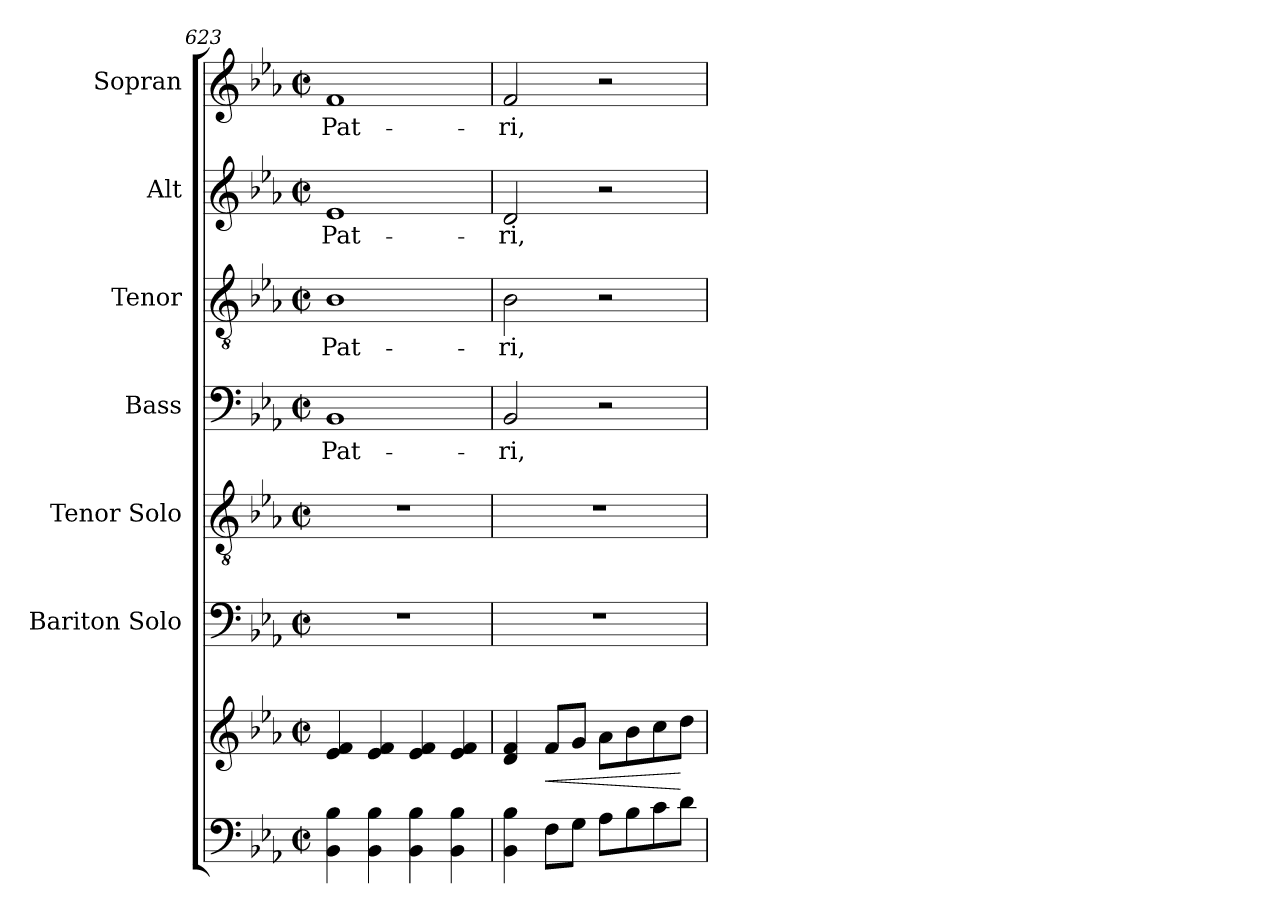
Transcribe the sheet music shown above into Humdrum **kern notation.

**kern	**kern	**dynam	**kern	**kern	**kern	**text	**kern	**text	**kern	**text	**kern	**text
*part7	*part7	*part7	*part6	*part5	*part4	*part4	*part3	*part3	*part2	*part2	*part1	*part1
*staff8	*staff7	*staff7/8	*staff6	*staff5	*staff4	*staff4	*staff3	*staff3	*staff2	*staff2	*staff1	*staff1
*	*	*	*I"Bariton Solo	*I"Tenor Solo	*I"Bass	*	*I"Tenor	*	*I"Alt	*	*I"Sopran	*
*	*	*	*	*	*I'B.	*	*I'T.	*	*I'A.	*	*I'S.	*
*clefF4	*clefG2	*	*clefF4	*clefGv2	*clefF4	*	*clefGv2	*	*clefG2	*	*clefG2	*
*k[b-e-a-]	*k[b-e-a-]	*	*k[b-e-a-]	*k[b-e-a-]	*k[b-e-a-]	*	*k[b-e-a-]	*	*k[b-e-a-]	*	*k[b-e-a-]	*
*E-:	*E-:	*	*E-:	*E-:	*E-:	*	*E-:	*	*E-:	*	*E-:	*
*M2/2	*M2/2	*	*M2/2	*M2/2	*M2/2	*	*M2/2	*	*M2/2	*	*M2/2	*
*met(c|)	*met(c|)	*	*met(c|)	*met(c|)	*met(c|)	*	*met(c|)	*	*met(c|)	*	*met(c|)	*
=623	=623	=623	=623	=623	=623	=623	=623	=623	=623	=623	=623	=623
!	!	!	!	!	!	!LO:LY:b	!	!LO:LY:b	!	!LO:LY:b	!	!LO:LY:b
4BB-\ 4B-\	4e-/ 4f/	.	1r	1r	1BB-	Pat-	1B-	Pat-	1e-	Pat-	1f	Pat-
4BB-\ 4B-\	4e-/ 4f/	.	.	.	.	.	.	.	.	.	.	.
4BB-\ 4B-\	4e-/ 4f/	.	.	.	.	.	.	.	.	.	.	.
4BB-\ 4B-\	4e-/ 4f/	.	.	.	.	.	.	.	.	.	.	.
=624	=624	=624	=624	=624	=624	=624	=624	=624	=624	=624	=624	=624
!	!	!	!	!	!	!LO:LY:b	!	!LO:LY:b	!	!LO:LY:b	!	!LO:LY:b
4BB-\ 4B-\	4d/ 4f/	.	1r	1r	2BB-/	-ri,	2B-\	-ri,	2d/	-ri,	2f/	-ri,
!	!	!LO:HP:b	!	!	!	!	!	!	!	!	!	!
8F\L	8f/L	<	.	.	.	.	.	.	.	.	.	.
8G\J	8g/J	.	.	.	.	.	.	.	.	.	.	.
8A-\L	8a-\L	.	.	.	2r	.	2r	.	2r	.	2r	.
8B-\	8b-\	.	.	.	.	.	.	.	.	.	.	.
8c\	8cc\	.	.	.	.	.	.	.	.	.	.	.
8d\J	8dd\J	[	.	.	.	.	.	.	.	.	.	.
=	=	=	=	=	=	=	=	=	=	=	=	=
*-	*-	*-	*-	*-	*-	*-	*-	*-	*-	*-	*-	*-
